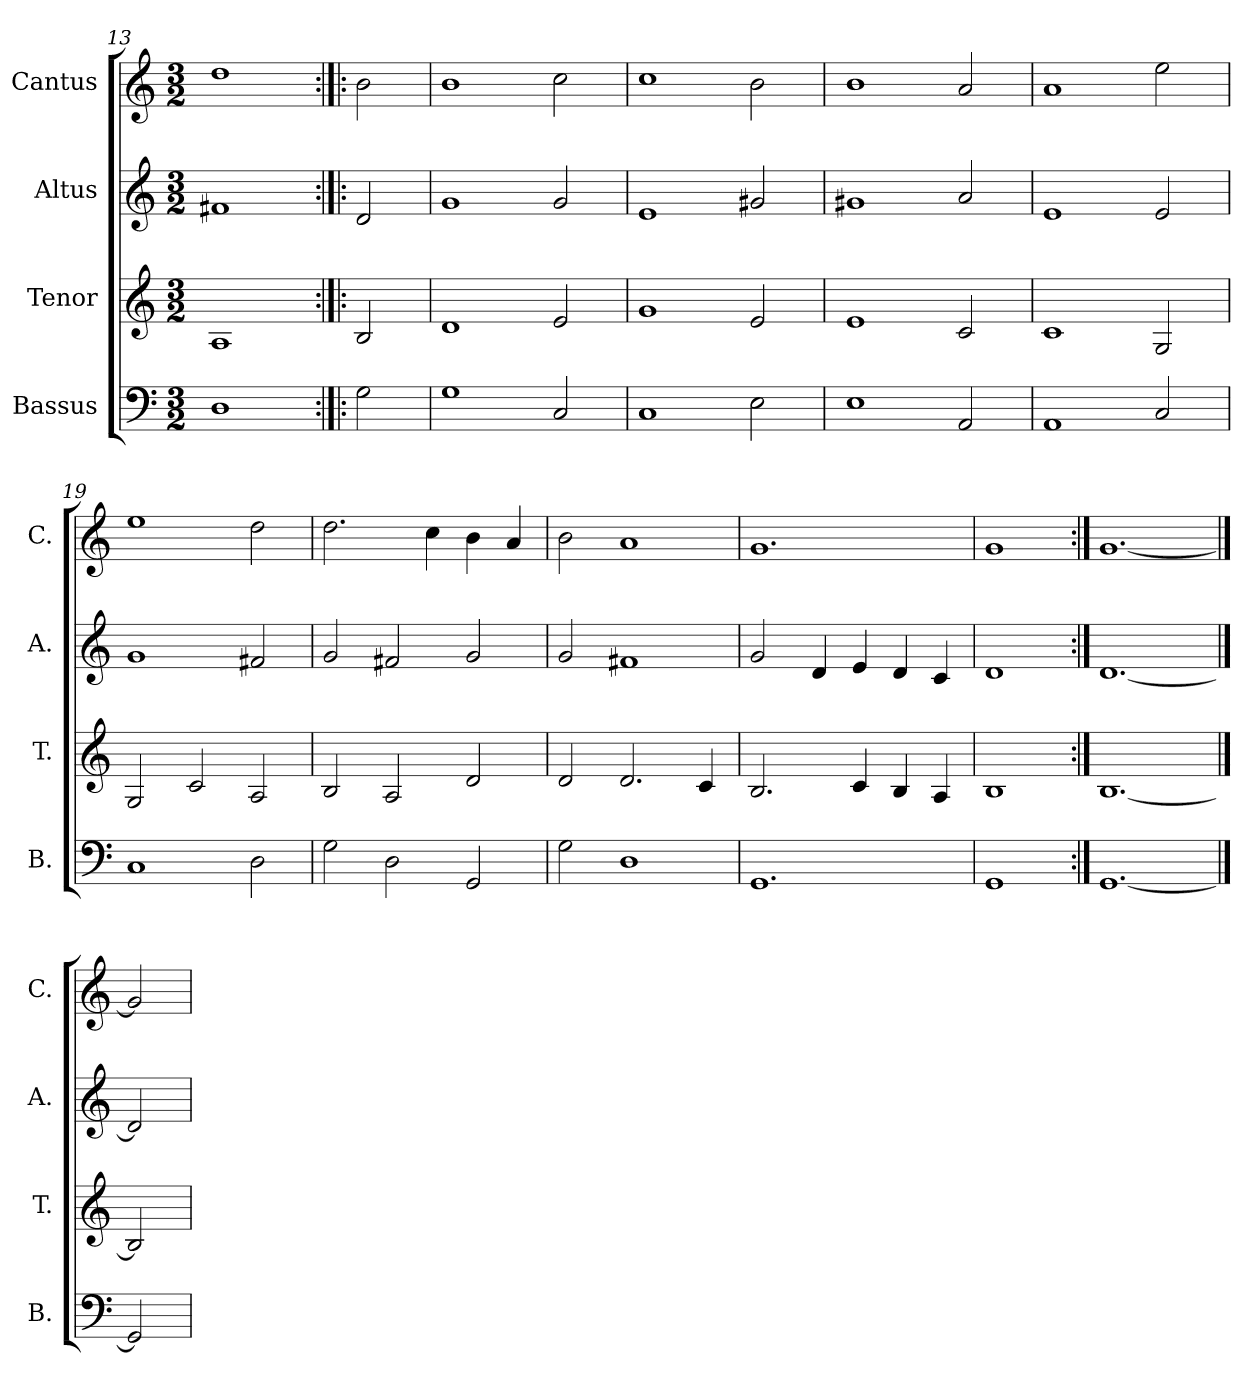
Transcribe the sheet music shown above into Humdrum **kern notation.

**kern	**kern	**kern	**kern
*part4	*part3	*part2	*part1
*staff4	*staff3	*staff2	*staff1
*I"Bassus	*I"Tenor	*I"Altus	*I"Cantus
*I'B.	*I'T.	*I'A.	*I'C.
*clefF4	*clefG2	*clefG2	*clefG2
*k[]	*k[]	*k[]	*k[]
*C:	*C:	*C:	*C:
*M3/2	*M3/2	*M3/2	*M3/2
=13	=13	=13	=13
1D\	1A/	1f#X/	1dd\
=14:|!|:	=14:|!|:	=14:|!|:	=14:|!|:
2G\	2B/	2d/	2b\
=15	=15	=15	=15
1G\	1d/	1g/	1b\
2C/	2e/	2g/	2cc\
=16	=16	=16	=16
1C/	1g/	1e/	1cc\
2E\	2e/	2g#X/	2b\
=17	=17	=17	=17
1E\	1e/	1g#X/	1b\
2AA/	2c/	2a/	2a/
=18	=18	=18	=18
1AA/	1c/	1e/	1a/
2C/	2G/	2e/	2ee\
!!LO:LB:g=z
=19	=19	=19	=19
1C/	2G/	1g/	1ee\
.	2c/	.	.
2D\	2A/	2f#X/	2dd\
=20	=20	=20	=20
2G\	2B/	2g/	2.dd\
2D\	2A/	2f#X/	.
.	.	.	4cc\
2GG/	2d/	2g/	4b\
.	.	.	4a/
=21	=21	=21	=21
2G\	2d/	2g/	2b\
1D\	2.d/	1f#X/	1a/
.	4c/	.	.
=22	=22	=22	=22
1.GG/	2.B/	2g/	1.g/
.	.	4d/	.
.	4c/	4e/	.
.	4B/	4d/	.
.	4A/	4c/	.
=23	=23	=23	=23
1GG/	1B/	1d/	1g/
=24:|!	=24:|!	=24:|!	=24:|!
[1.GG/	[1.B/	[1.d/	[1.g/
==25	==25	==25	==25
2GG/]	2B/]	2d/]	2g/]
=	=	=	=
*-	*-	*-	*-
